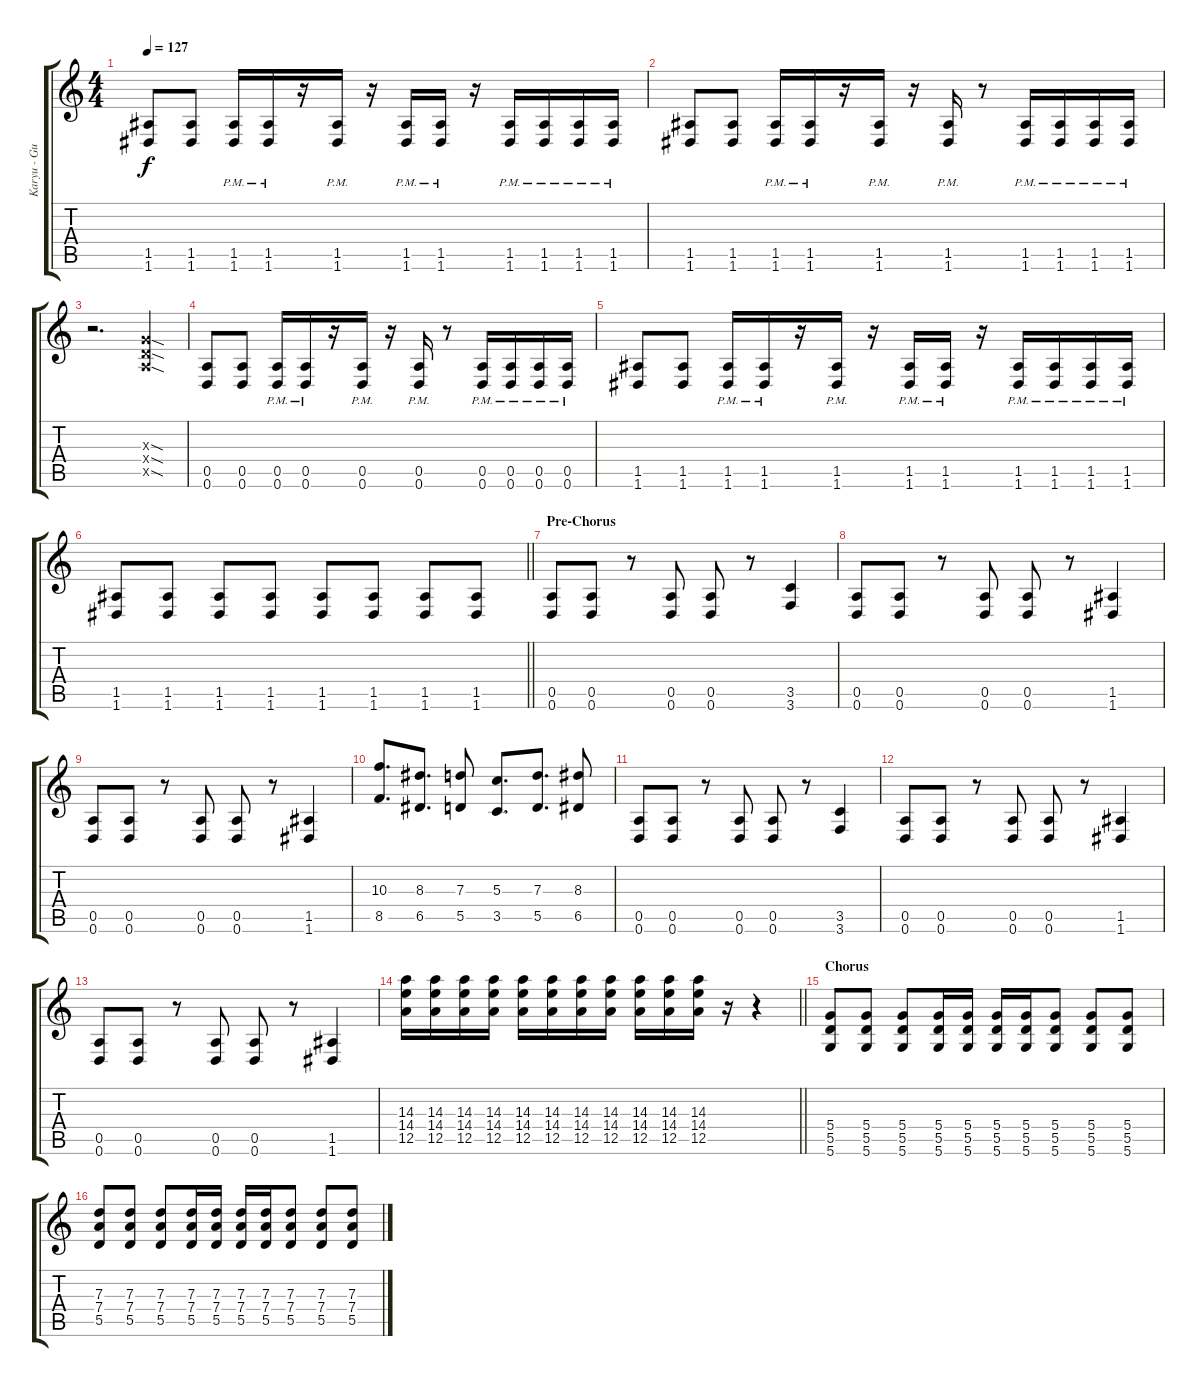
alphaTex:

\track ("Karyu - Guitar 1" "Karyu - Gu") {instrument distortionguitar}
\staff {score tabs}
\tuning (E4 B3 G3 D3 A2 D2) {hide}
\ts (4 4)
\tempo 127
\clef g2
\ks c
(1.5 1.6).8{dy f} (1.5 1.6).8 (1.5{pm} 1.6{pm}).16 (1.5{pm} 1.6{pm}).16 r.16 (1.5{pm} 1.6{pm}).16 r.16 (1.5{pm} 1.6{pm}).16 (1.5{pm} 1.6{pm}).16 r.16 (1.5{pm} 1.6{pm}).16 (1.5{pm} 1.6{pm}).16 (1.5{pm} 1.6{pm}).16 (1.5{pm} 1.6{pm}).16 |
(1.5 1.6).8 (1.5 1.6).8 (1.5{pm} 1.6{pm}).16 (1.5{pm} 1.6{pm}).16 r.16 (1.5{pm} 1.6{pm}).16 r.16 (1.5{pm} 1.6{pm}).16 r.8 (1.5{pm} 1.6{pm}).16 (1.5{pm} 1.6{pm}).16 (1.5{pm} 1.6{pm}).16 (1.5{pm} 1.6{pm}).16 |
r.2{d} (0.3{sod x} 0.4{sod x} 0.5{sod x}).4 |
(0.5 0.6).8 (0.5 0.6).8 (0.5{pm} 0.6{pm}).16 (0.5{pm} 0.6{pm}).16 r.16 (0.5{pm} 0.6{pm}).16 r.16 (0.5{pm} 0.6{pm}).16 r.8 (0.5{pm} 0.6{pm}).16 (0.5{pm} 0.6{pm}).16 (0.5{pm} 0.6{pm}).16 (0.5{pm} 0.6{pm}).16 |
(1.5 1.6).8 (1.5 1.6).8 (1.5{pm} 1.6{pm}).16 (1.5{pm} 1.6{pm}).16 r.16 (1.5{pm} 1.6{pm}).16 r.16 (1.5{pm} 1.6{pm}).16 (1.5{pm} 1.6{pm}).16 r.16 (1.5{pm} 1.6{pm}).16 (1.5{pm} 1.6{pm}).16 (1.5{pm} 1.6{pm}).16 (1.5{pm} 1.6{pm}).16 |
\barLineRight lightlight
(1.5 1.6).8 (1.5 1.6).8 (1.5 1.6).8 (1.5 1.6).8 (1.5 1.6).8 (1.5 1.6).8 (1.5 1.6).8 (1.5 1.6).8 |
\section ("" "Pre-Chorus")
(0.5 0.6).8 (0.5 0.6).8 r.8 (0.5 0.6).8 (0.5 0.6).8 r.8 (3.5 3.6).4 |
(0.5 0.6).8 (0.5 0.6).8 r.8 (0.5 0.6).8 (0.5 0.6).8 r.8 (1.5 1.6).4 |
(0.5 0.6).8 (0.5 0.6).8 r.8 (0.5 0.6).8 (0.5 0.6).8 r.8 (1.5 1.6).4 |
(10.3 8.5).8{d} (8.3 6.5).8{d} (7.3 5.5).8 (5.3 3.5).8{d} (7.3 5.5).8{d} (8.3 6.5).8 |
(0.5 0.6).8 (0.5 0.6).8 r.8 (0.5 0.6).8 (0.5 0.6).8 r.8 (3.5 3.6).4 |
(0.5 0.6).8 (0.5 0.6).8 r.8 (0.5 0.6).8 (0.5 0.6).8 r.8 (1.5 1.6).4 |
(0.5 0.6).8 (0.5 0.6).8 r.8 (0.5 0.6).8 (0.5 0.6).8 r.8 (1.5 1.6).4 |
\barLineRight lightlight
(14.3 14.4 12.5).16 (14.3 14.4 12.5).16 (14.3 14.4 12.5).16 (14.3 14.4 12.5).16 (14.3 14.4 12.5).16 (14.3 14.4 12.5).16 (14.3 14.4 12.5).16 (14.3 14.4 12.5).16 (14.3 14.4 12.5).16 (14.3 14.4 12.5).16 (14.3 14.4 12.5).16 r.16 r.4 |
\section ("" "Chorus")
(5.4 5.5 5.6).8 (5.4 5.5 5.6).8 (5.4 5.5 5.6).8 (5.4 5.5 5.6).16 (5.4 5.5 5.6).16 (5.4 5.5 5.6).16 (5.4 5.5 5.6).16 (5.4 5.5 5.6).8 (5.4 5.5 5.6).8 (5.4 5.5 5.6).8 |
(7.3 7.4 5.5).8 (7.3 7.4 5.5).8 (7.3 7.4 5.5).8 (7.3 7.4 5.5).16 (7.3 7.4 5.5).16 (7.3 7.4 5.5).16 (7.3 7.4 5.5).16 (7.3 7.4 5.5).8 (7.3 7.4 5.5).8 (7.3 7.4 5.5).8
